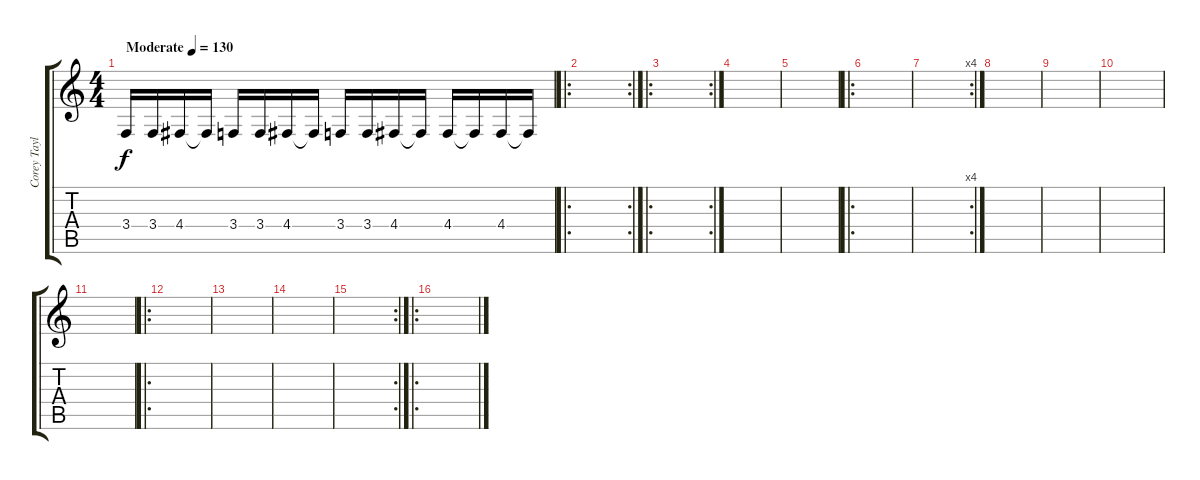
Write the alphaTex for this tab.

\track ("Corey Taylor" "Corey Tayl") {instrument lead6voice}
\staff {score tabs}
\tuning (E4 B3 G3 D3 A2 E2) {hide}
\ts (4 4)
\tempo (130 "Moderate")
\clef g2
\ks c
3.4.16{dy f instrument lead6voice} 3.4.16 4.4.16 4.4{t}.16 3.4.16 3.4.16 4.4.16 4.4{t}.16 3.4.16 3.4.16 4.4.16 4.4{t}.16 4.4.16 4.4{t}.16 4.4.16 4.4{t}.16 |
\ro
\rc 2
|
\ro
\rc 2
|
|
|
\ro
|
\rc 4
|
|
|
|
|
\ro
|
|
|
\rc 2
|
\ro
